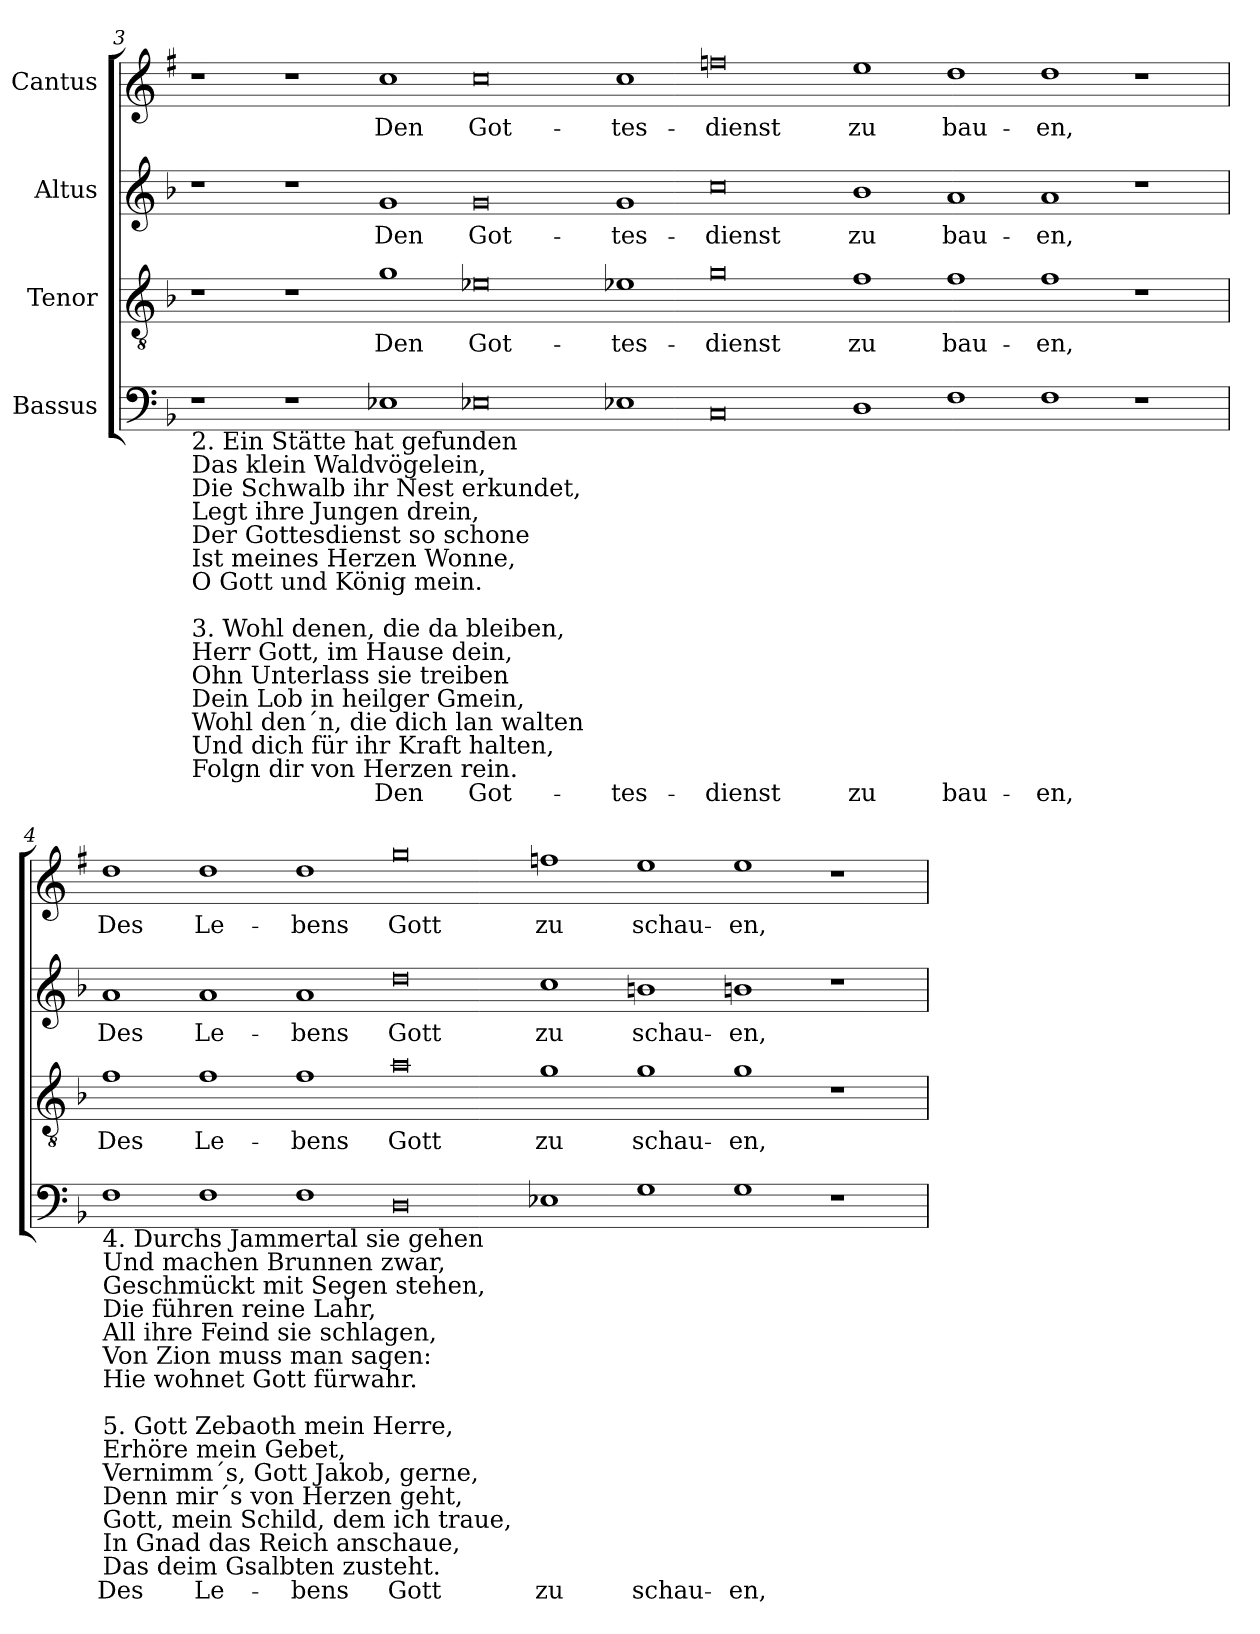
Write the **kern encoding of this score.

**kern	**text	**kern	**text	**kern	**text	**kern	**text
*part4	*part4	*part3	*part3	*part2	*part2	*part1	*part1
*staff4	*staff4	*staff3	*staff3	*staff2	*staff2	*staff1	*staff1
*I"Bassus	*	*I"Tenor	*	*I"Altus	*	*I"Cantus	*
!!LO:LB:g=z
*clefF4	*	*clefGv2	*	*clefG2	*	*clefG2	*
*	*	*	*	*	*	*ITrd1c2	*
*k[b-]	*	*k[b-]	*	*k[b-]	*	*k[b-]	*
*F:	*	*F:	*	*F:	*	*F:	*
=3	=3	=3	=3	=3	=3	=3	=3
!LO:TX:b:t=2. Ein Stätte hat gefunden\nDas klein Waldvögelein,\nDie Schwalb ihr Nest erkundet,\nLegt ihre Jungen drein,\nDer Gottesdienst so schone\nIst meines Herzen Wonne,\nO Gott und König mein.\n\n3. Wohl denen, die da bleiben,\nHerr Gott, im Hause dein,\nOhn Unterlass sie treiben\nDein Lob in heilger Gmein,\nWohl den´n, die dich lan walten\nUnd dich für ihr Kraft halten,\nFolgn dir von Herzen rein.	!	!	!	!	!	!	!
1r	.	1r	.	1r	.	1r	.
1r	.	1r	.	1r	.	1r	.
!	!LO:LY:b	!	!LO:LY:b	!	!LO:LY:b	!	!LO:LY:b
1E-X	Den	1g	Den	1g	Den	1b-	Den
!	!LO:LY:b	!	!LO:LY:b	!	!LO:LY:b	!	!LO:LY:b
0E-X	Got-	0e-X	Got-	0g	Got-	0b-	Got-
!	!LO:LY:b	!	!LO:LY:b	!	!LO:LY:b	!	!LO:LY:b
1E-X	-tes-	1e-X	-tes-	1g	-tes-	1b-	-tes-
!	!LO:LY:b	!	!LO:LY:b	!	!LO:LY:b	!	!LO:LY:b
0C	-dienst	0g	-dienst	0cc	-dienst	0ee-X	-dienst
!	!LO:LY:b	!	!LO:LY:b	!	!LO:LY:b	!	!LO:LY:b
1D	zu	1f	zu	1b-	zu	1dd	zu
!	!LO:LY:b	!	!LO:LY:b	!	!LO:LY:b	!	!LO:LY:b
1F	bau-	1f	bau-	1a	bau-	1cc	bau-
!	!LO:LY:b	!	!LO:LY:b	!	!LO:LY:b	!	!LO:LY:b
1F	-en,	1f	-en,	1a	-en,	1cc	-en,
1r	.	1r	.	1r	.	1r	.
=4	=4	=4	=4	=4	=4	=4	=4
!LO:TX:b:t=4. Durchs Jammertal sie gehen\nUnd machen Brunnen zwar,\nGeschmückt mit Segen stehen,\nDie führen reine Lahr,\nAll ihre Feind sie schlagen,\nVon Zion muss man sagen&colon;\nHie wohnet Gott fürwahr.\n\n5. Gott Zebaoth mein Herre,\nErhöre mein Gebet,\nVernimm´s, Gott Jakob, gerne,\nDenn mir´s von Herzen geht,\nGott, mein Schild, dem ich traue,\nIn Gnad das Reich anschaue,\nDas deim Gsalbten zusteht.	!	!	!	!	!	!	!
!	!LO:LY:b	!	!LO:LY:b	!	!LO:LY:b	!	!LO:LY:b
1F	Des	1f	Des	1a	Des	1cc	Des
!	!LO:LY:b	!	!LO:LY:b	!	!LO:LY:b	!	!LO:LY:b
1F	Le-	1f	Le-	1a	Le-	1cc	Le-
!	!LO:LY:b	!	!LO:LY:b	!	!LO:LY:b	!	!LO:LY:b
1F	-bens	1f	-bens	1a	-bens	1cc	-bens
!	!LO:LY:b	!	!LO:LY:b	!	!LO:LY:b	!	!LO:LY:b
0D	Gott	0a	Gott	0dd	Gott	0ff	Gott
!	!LO:LY:b	!	!LO:LY:b	!	!LO:LY:b	!	!LO:LY:b
1E-X	zu	1g	zu	1cc	zu	1ee-X	zu
!	!LO:LY:b	!	!LO:LY:b	!	!LO:LY:b	!	!LO:LY:b
1G	schau-	1g	schau-	1bn	schau-	1dd	schau-
!	!LO:LY:b	!	!LO:LY:b	!	!LO:LY:b	!	!LO:LY:b
1G	-en,	1g	-en,	1bn	-en,	1dd	-en,
1r	.	1r	.	1r	.	1r	.
=	=	=	=	=	=	=	=
*-	*-	*-	*-	*-	*-	*-	*-
